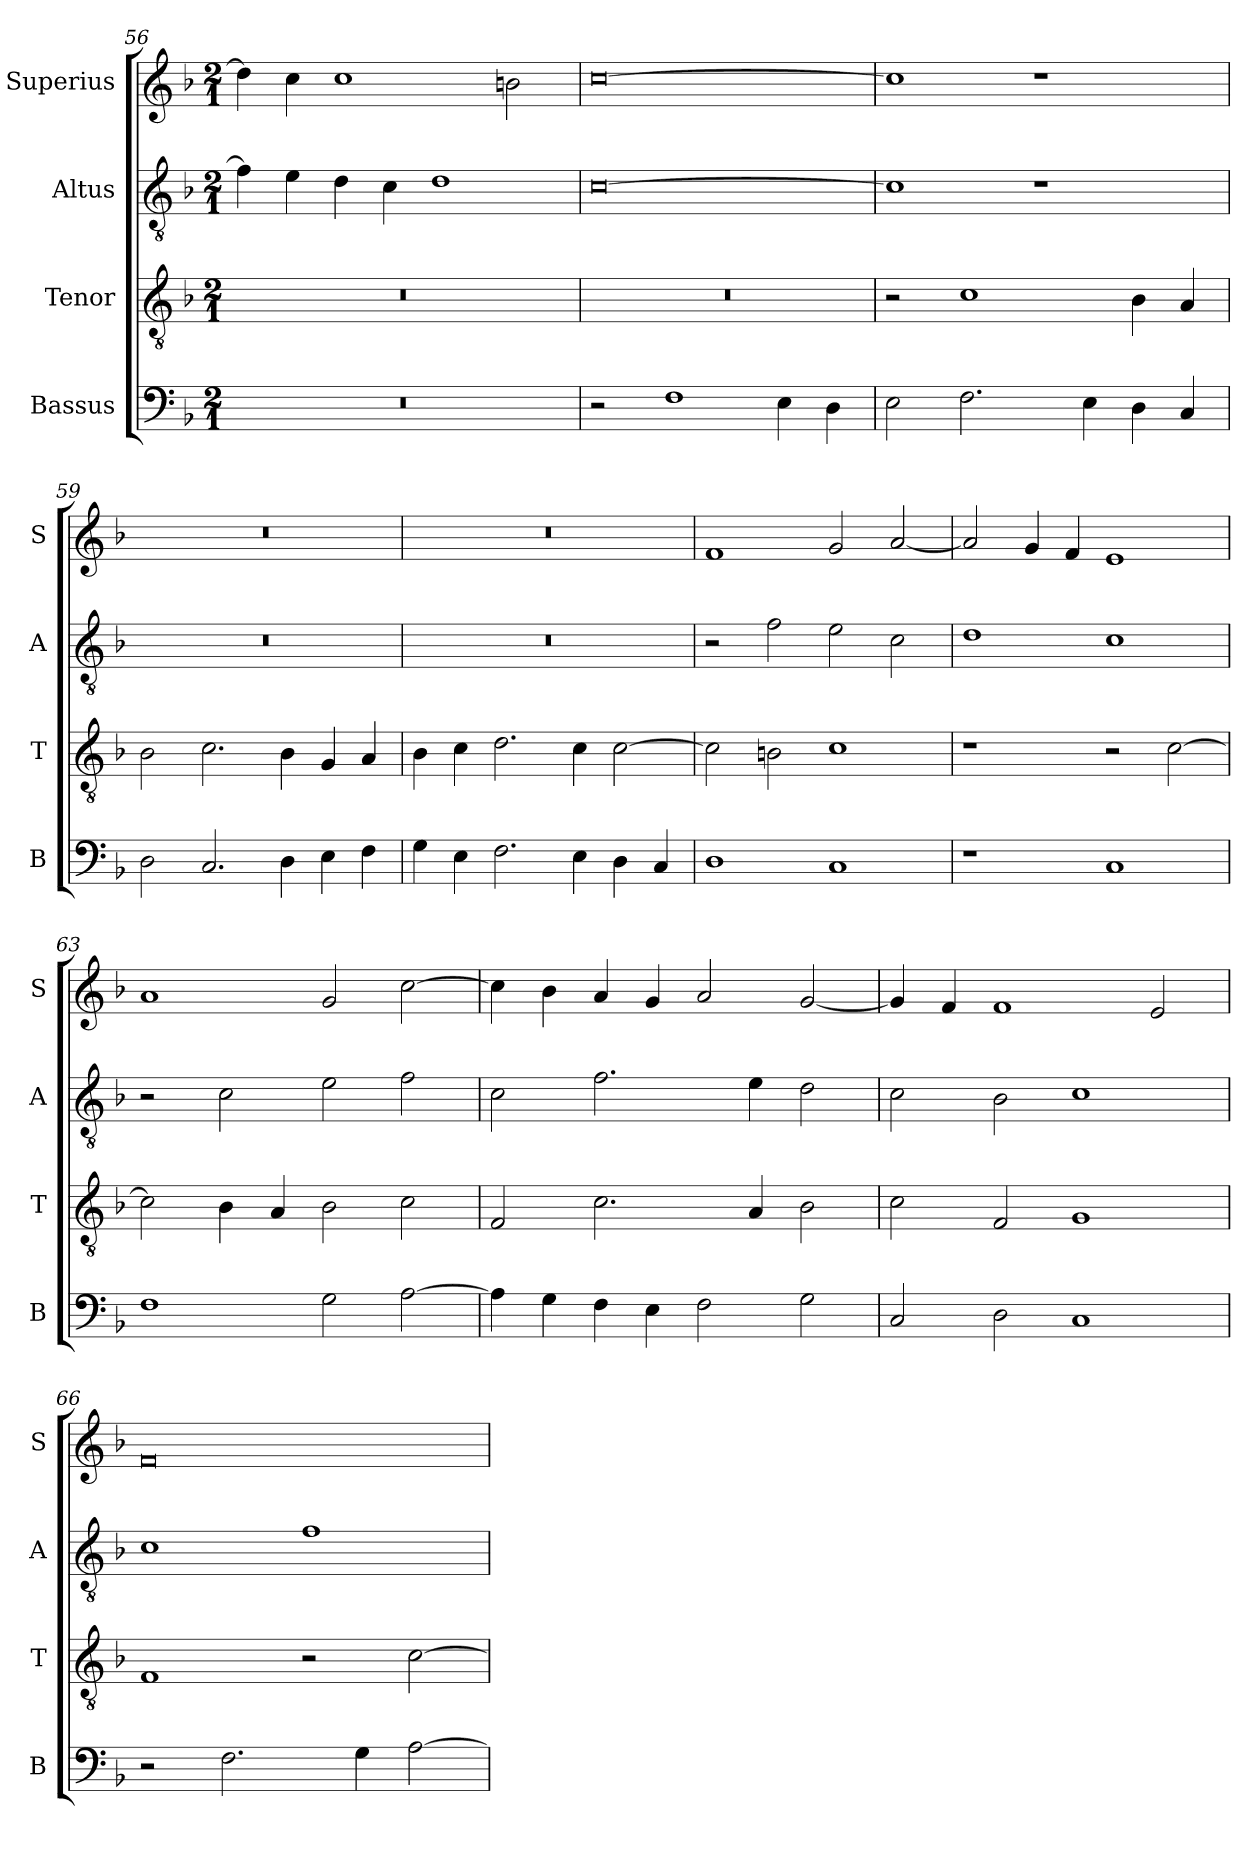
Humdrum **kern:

**kern	**kern	**kern	**kern
*part4	*part3	*part2	*part1
*staff4	*staff3	*staff2	*staff1
*I"Bassus	*I"Tenor	*I"Altus	*I"Superius
*I'B	*I'T	*I'A	*I'S
*clefF4	*clefGv2	*clefGv2	*clefG2
*k[b-]	*k[b-]	*k[b-]	*k[b-]
*F:	*F:	*F:	*F:
*M2/1	*M2/1	*M2/1	*M2/1
=56	=56	=56	=56
0r	0r	4f]	4dd]
.	.	4e	4cc
.	.	4d	1cc
.	.	4c	.
.	.	1d	.
.	.	.	2bn
=57	=57	=57	=57
2r	0r	[0c	[0cc
1F	.	.	.
4E	.	.	.
4D	.	.	.
=58	=58	=58	=58
2E	2r	1c]	1cc]
2.F	1c	.	.
.	.	1r	1r
4E	.	.	.
4D	4B-	.	.
4C	4A	.	.
=59	=59	=59	=59
2D	2B-	0r	0r
2.C	2.c	.	.
4D	4B-	.	.
4E	4G	.	.
4F	4A	.	.
=60	=60	=60	=60
4G	4B-	0r	0r
4E	4c	.	.
2.F	2.d	.	.
4E	4c	.	.
4D	[2c	.	.
4C	.	.	.
=61	=61	=61	=61
1D	2c]	2r	1f
.	2Bn	2f	.
1C	1c	2e	2g
.	.	2c	[2a
=62	=62	=62	=62
1r	1r	1d	2a]
.	.	.	4g
.	.	.	4f
1C	2r	1c	1e
.	[2c	.	.
=63	=63	=63	=63
1F	2c]	2r	1a
.	4B-	2c	.
.	4A	.	.
2G	2B-	2e	2g
[2A	2c	2f	[2cc
=64	=64	=64	=64
4A]	2F	2c	4cc]
4G	.	.	4b-
4F	2.c	2.f	4a
4E	.	.	4g
2F	.	.	2a
.	4A	4e	.
2G	2B-	2d	[2g
=65	=65	=65	=65
2C	2c	2c	4g]
.	.	.	4f
2D	2F	2B-	1f
1C	1G	1c	.
.	.	.	2e
=66	=66	=66	=66
2r	1F	1c	0f
2.F	.	.	.
.	2r	1f	.
4G	.	.	.
[2A	[2c	.	.
=	=	=	=
*-	*-	*-	*-
